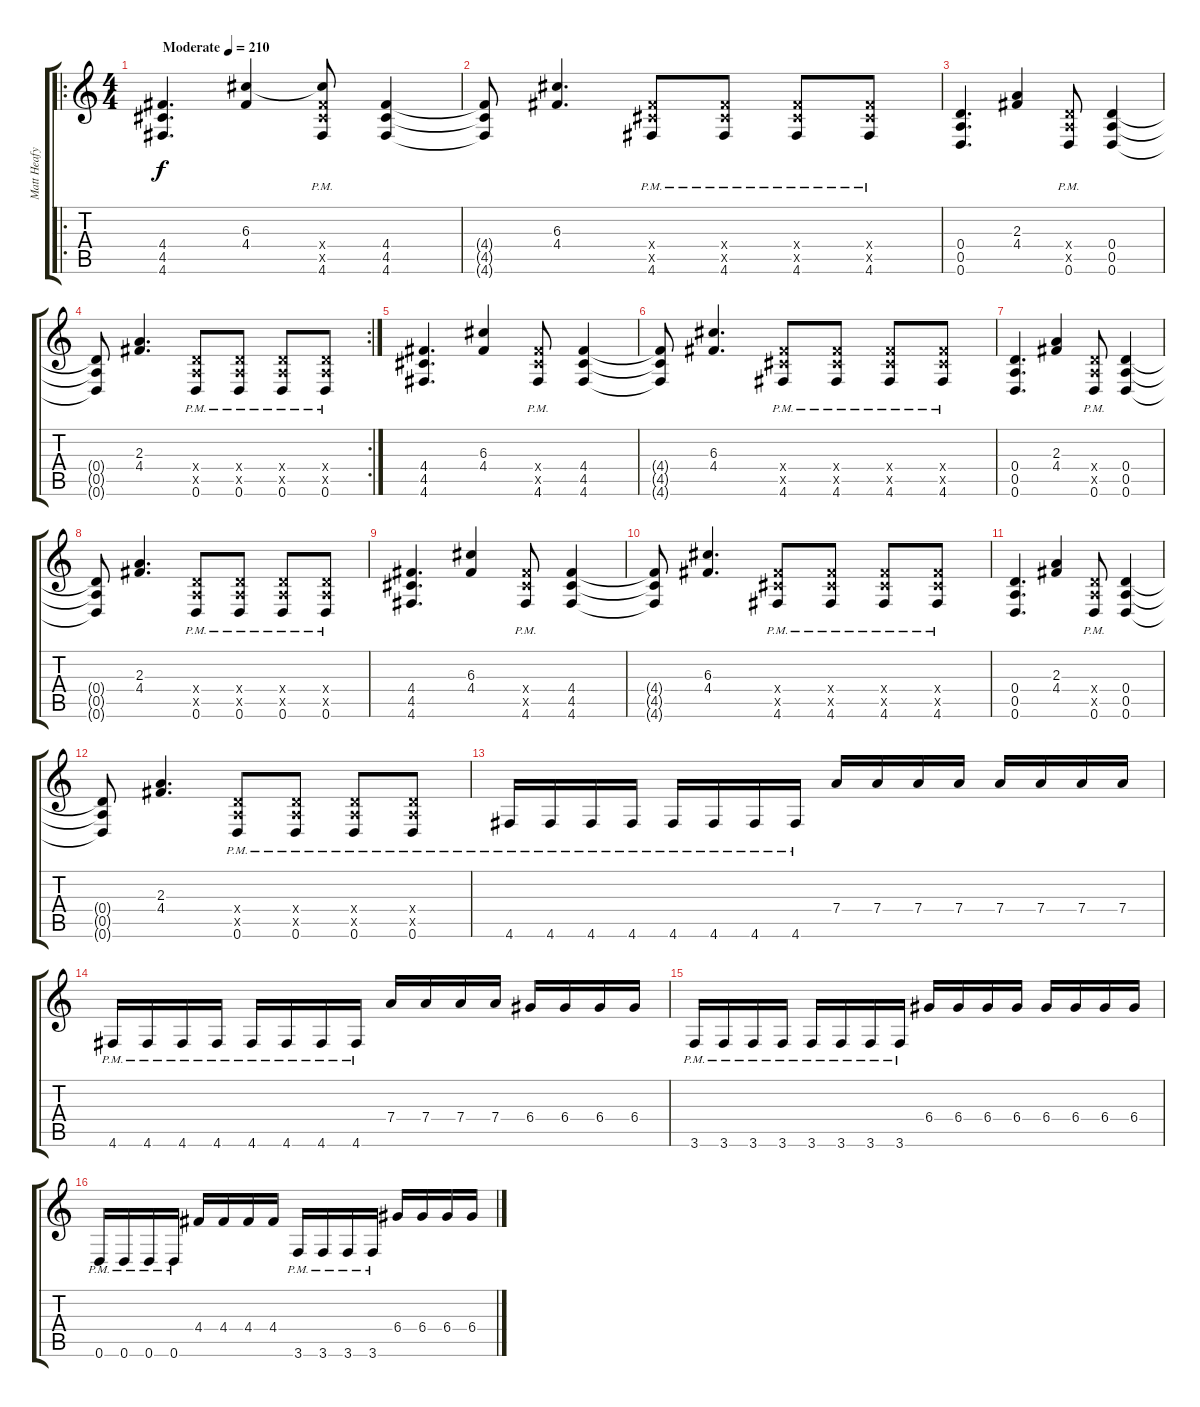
\track ("Matt Heafy" "Matt Heafy") {instrument distortionguitar}
\staff {score tabs}
\tuning (E4 B3 G3 D3 A2 D2) {hide}
\ro
\ts (4 4)
\tempo (210 "Moderate")
\clef g2
\ks c
(4.4 4.5 4.6).4{d dy f instrument distortionguitar} (6.3 4.4).4 (6.3{t} 4.4{pm x} 4.5{pm x} 4.6{pm}).8 (4.4 4.5 4.6).4 |
(4.4{t} 4.5{t} 4.6{t}).8 (6.3 4.4).4{d} (4.4{pm x} 4.5{pm x} 4.6{pm}).8 (4.4{pm x} 4.5{pm x} 4.6{pm}).8 (4.4{pm x} 4.5{pm x} 4.6{pm}).8 (4.4{pm x} 4.5{pm x} 4.6{pm}).8 |
(0.4 0.5 0.6).4{d} (2.3 4.4).4 (0.4{pm x} 0.5{pm x} 0.6{pm}).8 (0.4 0.5 0.6).4 |
\rc 2
(0.4{t} 0.5{t} 0.6{t}).8 (2.3 4.4).4{d} (0.4{pm x} 0.5{pm x} 0.6{pm}).8 (0.4{pm x} 0.5{pm x} 0.6{pm}).8 (0.4{pm x} 0.5{pm x} 0.6{pm}).8 (0.4{pm x} 0.5{pm x} 0.6{pm}).8 |
(4.4 4.5 4.6).4{d} (6.3 4.4).4 (4.4{pm x} 4.5{pm x} 4.6{pm}).8 (4.4 4.5 4.6).4 |
(4.4{t} 4.5{t} 4.6{t}).8 (6.3 4.4).4{d} (4.4{pm x} 4.5{pm x} 4.6{pm}).8 (4.4{pm x} 4.5{pm x} 4.6{pm}).8 (4.4{pm x} 4.5{pm x} 4.6{pm}).8 (4.4{pm x} 4.5{pm x} 4.6{pm}).8 |
(0.4 0.5 0.6).4{d} (2.3 4.4).4 (0.4{pm x} 0.5{pm x} 0.6{pm}).8 (0.4 0.5 0.6).4 |
(0.4{t} 0.5{t} 0.6{t}).8 (2.3 4.4).4{d} (0.4{x} 0.5{pm x} 0.6{pm}).8 (0.4{pm x} 0.5{pm x} 0.6{pm}).8 (0.4{pm x} 0.5{pm x} 0.6{pm}).8 (0.4{pm x} 0.5{pm x} 0.6{pm}).8 |
(4.4 4.5 4.6).4{d} (6.3 4.4).4 (4.4{pm x} 4.5{pm x} 4.6{pm}).8 (4.4 4.5 4.6).4 |
(4.4{t} 4.5{t} 4.6{t}).8 (6.3 4.4).4{d} (4.4{pm x} 4.5{pm x} 4.6{pm}).8 (4.4{pm x} 4.5{pm x} 4.6{pm}).8 (4.4{pm x} 4.5{pm x} 4.6{pm}).8 (4.4{pm x} 4.5{pm x} 4.6{pm}).8 |
(0.4 0.5 0.6).4{d} (2.3 4.4).4 (0.4{pm x} 0.5{pm x} 0.6{pm}).8 (0.4 0.5 0.6).4 |
(0.4{t} 0.5{t} 0.6{t}).8 (2.3 4.4).4{d} (0.4{pm x} 0.5{pm x} 0.6{pm}).8 (0.4{pm x} 0.5{pm x} 0.6{pm}).8 (0.4{pm x} 0.5{pm x} 0.6{pm}).8 (0.4{pm x} 0.5{pm x} 0.6{pm}).8 |
4.6{pm}.16 4.6{pm}.16 4.6{pm}.16 4.6{pm}.16 4.6{pm}.16 4.6{pm}.16 4.6{pm}.16 4.6{pm}.16 7.4.16 7.4.16 7.4.16 7.4.16 7.4.16 7.4.16 7.4.16 7.4.16 |
4.6{pm}.16 4.6{pm}.16 4.6{pm}.16 4.6{pm}.16 4.6{pm}.16 4.6{pm}.16 4.6{pm}.16 4.6{pm}.16 7.4.16 7.4.16 7.4.16 7.4.16 6.4.16 6.4.16 6.4.16 6.4.16 |
3.6{pm}.16 3.6{pm}.16 3.6{pm}.16 3.6{pm}.16 3.6{pm}.16 3.6{pm}.16 3.6{pm}.16 3.6{pm}.16 6.4.16 6.4.16 6.4.16 6.4.16 6.4.16 6.4.16 6.4.16 6.4.16 |
0.6{pm}.16 0.6{pm}.16 0.6{pm}.16 0.6{pm}.16 4.4.16 4.4.16 4.4.16 4.4.16 3.6{pm}.16 3.6{pm}.16 3.6{pm}.16 3.6{pm}.16 6.4.16 6.4.16 6.4.16 6.4.16
